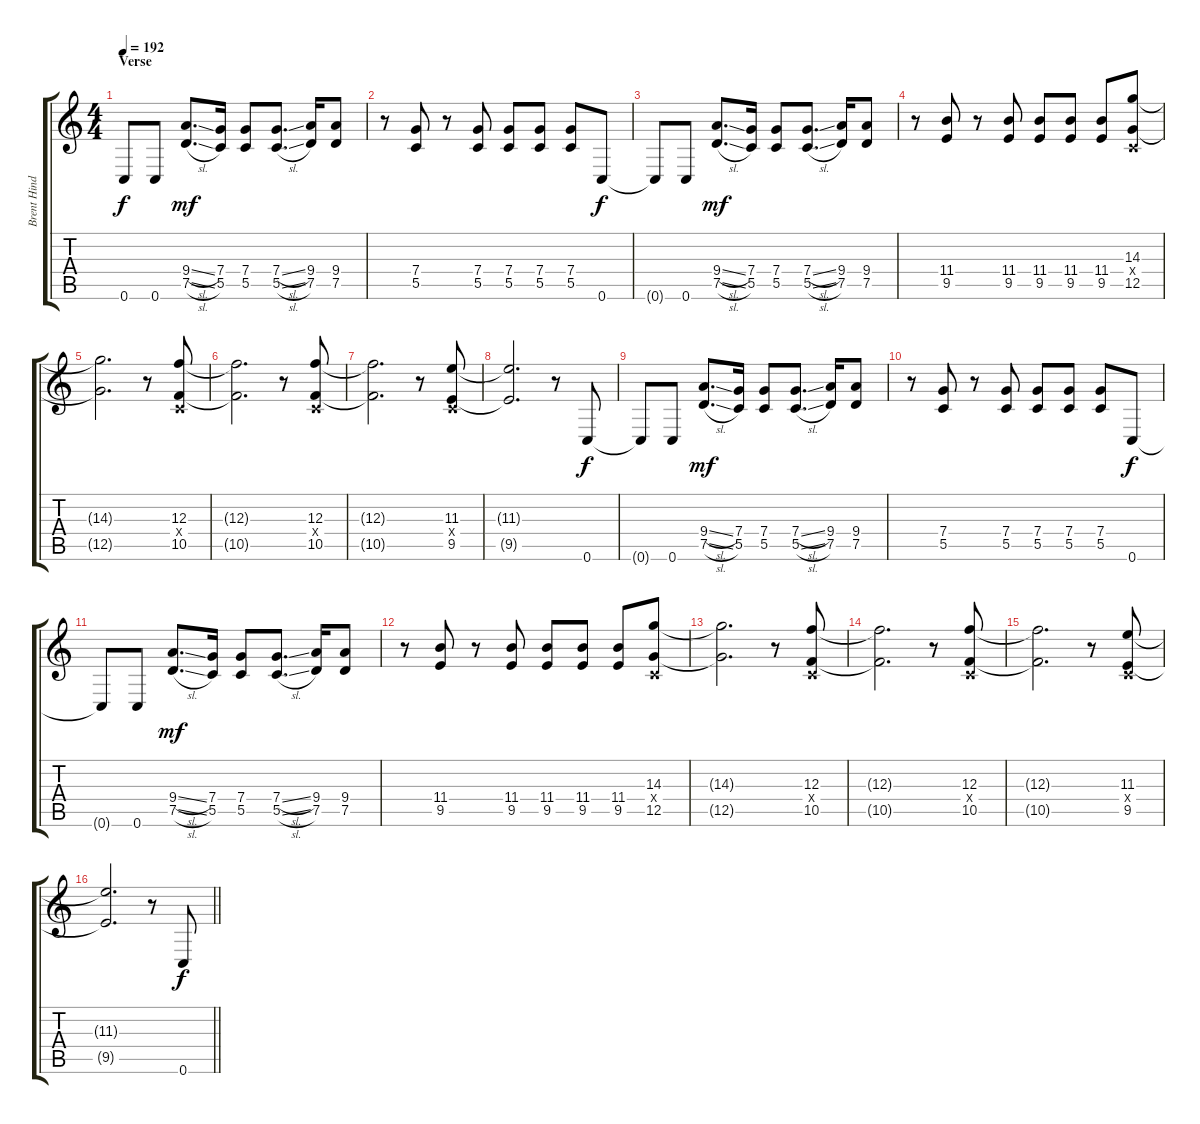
\track ("Brent Hinds - Guitar" "Brent Hind") {instrument distortionguitar}
\staff {score tabs}
\tuning (D4 A3 F3 C3 G2 C2) {hide}
\ts (4 4)
\section ("" "Verse")
\tempo 192
\clef g2
\ks c
0.6.8{dy f} 0.6.8 (9.4{sl} 7.5{sl}).8{d dy mf} (7.4 5.5).16 (7.4 5.5).8 (7.4{sl} 5.5{sl}).8{d} (9.4 7.5).16 (9.4 7.5).8 |
r.8 (7.4 5.5).8 r.8 (7.4 5.5).8 (7.4 5.5).8 (7.4 5.5).8 (7.4 5.5).8 0.6.8{dy f} |
0.6{t}.8 0.6.8 (9.4{sl} 7.5{sl}).8{d dy mf} (7.4 5.5).16 (7.4 5.5).8 (7.4{sl} 5.5{sl}).8{d} (9.4 7.5).16 (9.4 7.5).8 |
r.8 (11.4 9.5).8 r.8 (11.4 9.5).8 (11.4 9.5).8 (11.4 9.5).8 (11.4 9.5).8 (14.3 0.4{x} 12.5).8 |
(14.3{t} 12.5{t}).2{d} r.8 (12.3 0.4{x} 10.5).8 |
(12.3{t} 10.5{t}).2{d} r.8 (12.3 0.4{x} 10.5).8 |
(12.3{t} 10.5{t}).2{d} r.8 (11.3 0.4{x} 9.5).8 |
(11.3{t} 9.5{t}).2{d} r.8 0.6.8{dy f} |
0.6{t}.8 0.6.8 (9.4{sl} 7.5{sl}).8{d dy mf} (7.4 5.5).16 (7.4 5.5).8 (7.4{sl} 5.5{sl}).8{d} (9.4 7.5).16 (9.4 7.5).8 |
r.8 (7.4 5.5).8 r.8 (7.4 5.5).8 (7.4 5.5).8 (7.4 5.5).8 (7.4 5.5).8 0.6.8{dy f} |
0.6{t}.8 0.6.8 (9.4{sl} 7.5{sl}).8{d dy mf} (7.4 5.5).16 (7.4 5.5).8 (7.4{sl} 5.5{sl}).8{d} (9.4 7.5).16 (9.4 7.5).8 |
r.8 (11.4 9.5).8 r.8 (11.4 9.5).8 (11.4 9.5).8 (11.4 9.5).8 (11.4 9.5).8 (14.3 0.4{x} 12.5).8 |
(14.3{t} 12.5{t}).2{d} r.8 (12.3 0.4{x} 10.5).8 |
(12.3{t} 10.5{t}).2{d} r.8 (12.3 0.4{x} 10.5).8 |
(12.3{t} 10.5{t}).2{d} r.8 (11.3 0.4{x} 9.5).8 |
\barLineRight lightlight
(11.3{t} 9.5{t}).2{d} r.8 0.6.8{dy f}
